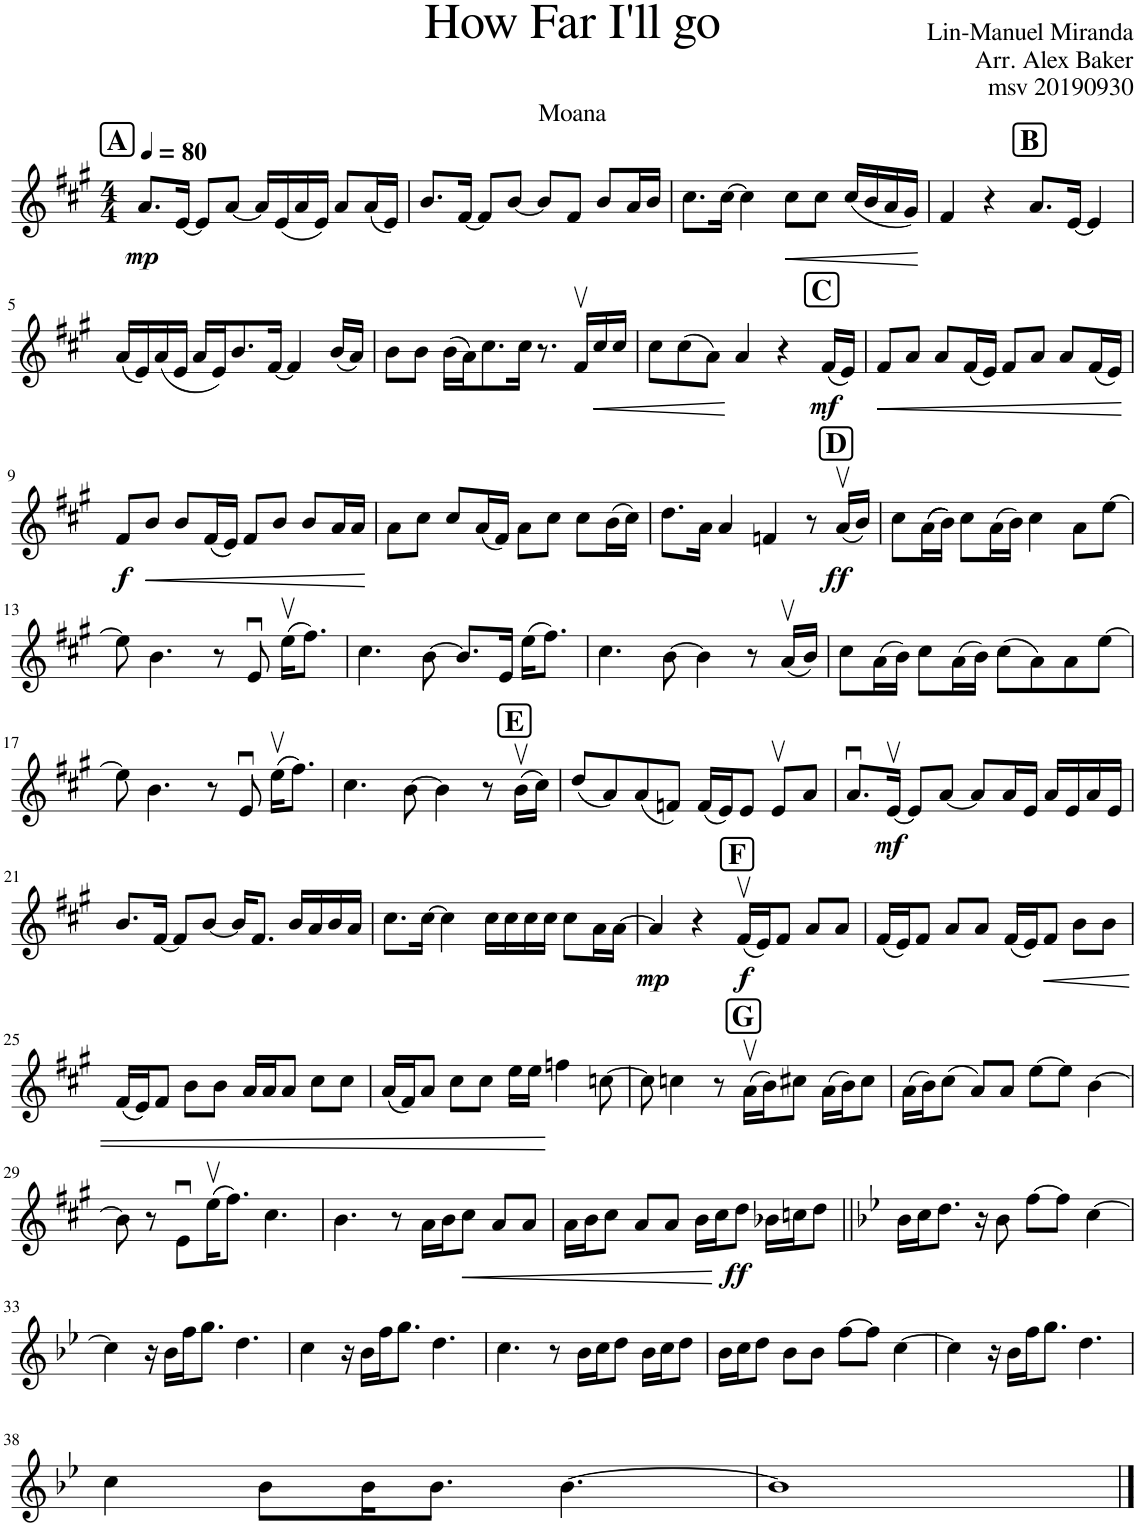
**kern	**dynam
*part1	*part1
*staff1	*staff1
*I"Violin	*
*I'Vln.	*
*clefG2	*
*k[f#c#g#]	*
*M4/4	*
*MM80	*
!!LO:REH:place=s1:a:B:cj:fs=14:t=A
=1	=1
!	!LO:DY:b
8.a/L	mp
[16e/Jk	.
8e/L]	.
[8a/J	.
16a/LL]	.
(16e/	.
16a/	.
16e/JJ)	.
8a/L	.
(16a/L	.
16e/JJ)	.
=2	=2
8.b/L	.
[16f#/Jk	.
8f#/L]	.
[8b/J	.
8b/L]	.
8f#/J	.
8b/L	.
16a/L	.
16b/JJ	.
=3	=3
8.cc#\L	.
[16cc#\Jk	.
4cc#\]	.
!	!LO:HP:b
8cc#\L	<
8cc#\J	.
(16cc#/LL	.
16b/	.
16a/	.
16g#/JJ)	.
.	[
!!LO:REH:place=s1:a:B:cj:fs=14:t=B:qo=2
=4	=4
4f#/	.
4r	.
8.a/L	.
[16e/Jk	.
4e/]	.
!!LO:LB:g=z
=5	=5
(16a/LL	.
16e/)	.
(16a/	.
16e/JJ	.
16a/LL	.
16e/J)	.
8.b/	.
[16f#/Jk	.
4f#/]	.
(16b/LL	.
16a/JJ)	.
=6	=6
8b\L	.
8b\J	.
(16b\LL	.
16a\J)	.
8.cc#\	.
16cc#\Jk	.
8.r	.
16f#v/LL	.
!	!LO:HP:b
16cc#/	<
16cc#/JJ	.
!!LO:REH:place=s1:a:B:cj:fs=14:t=C:qo=3.5
=7	=7
8cc#\L	.
(8cc#\	.
8a\J)	.
4a/	[
4r	.
!	!LO:DY:b
(16f#/LL	mf
16e/JJ)	.
=8	=8
!	!LO:HP:b
8f#/L	<
8a/J	.
8a/L	.
(16f#/L	.
16e/JJ)	.
8f#/L	.
8a/J	.
8a/L	.
(16f#/L	.
16e/JJ)	.
.	[
!!LO:LB:g=z
=9	=9
!	!LO:DY:b
8f#/L	f
!	!LO:HP:b
8b/J	<
8b/L	.
(16f#/L	.
16e/JJ)	.
8f#/L	.
8b/J	.
8b/L	.
16a/L	.
16a/JJ	.
.	[
=10	=10
8a\L	.
8cc#\J	.
8cc#/L	.
(16a/L	.
16f#/JJ)	.
8a\L	.
8cc#\J	.
8cc#\L	.
(16b\L	.
16cc#\JJ)	.
!!LO:REH:place=s1:a:B:cj:fs=14:t=D:qo=3.5
=11	=11
8.dd\L	.
16a\Jk	.
4a/	.
4fn/	.
8r	.
!	!LO:DY:b
(16av/LL	ff
16b/JJ)	.
=12	=12
8cc#\L	.
(((16a\L	.
16b\JJ)))	.
8cc#\L	.
(16a\L	.
16b\JJ)	.
4cc#\	.
8a\L	.
[8ee\J	.
!!LO:LB:g=z
=13	=13
8ee\]	.
4.b\	.
8r	.
8eu/	.
(16eev\KL	.
8.ff#\J)	.
=14	=14
4.cc#\	.
[8b\	.
8.b/L]	.
16e/Jk	.
(16ee\KL	.
8.ff#\J)	.
=15	=15
4.cc#\	.
[8b\	.
4b\]	.
8r	.
(16av/LL	.
16b/JJ)	.
=16	=16
8cc#\L	.
(16a\L	.
16b\JJ)	.
8cc#\L	.
(16a\L	.
16b\JJ)	.
(8cc#\L	.
8a\)	.
8a\	.
[8ee\J	.
!!LO:LB:g=z
=17	=17
8ee\]	.
4.b\	.
8r	.
8eu/	.
(16eev\KL	.
8.ff#\J)	.
!!LO:REH:place=s1:a:B:cj:fs=14:t=E:qo=3.5
=18	=18
4.cc#\	.
[8b\	.
4b\]	.
8r	.
(16bv\LL	.
16cc#\JJ)	.
=19	=19
(8dd/L	.
8a/)	.
(8a/	.
8fn/J)	.
(16f/LL	.
16e/J)	.
8e/J	.
8ev/L	.
8a/J	.
=20	=20
8.au/L	.
!	!LO:DY:b
[16ev/Jk	mf
8e/L]	.
[8a/J	.
8a/L]	.
16a/L	.
16e/JJ	.
16a/LL	.
16e/	.
16a/	.
16e/JJ	.
!!LO:LB:g=z
=21	=21
8.b/L	.
[16f#/Jk	.
8f#/L]	.
[8b/J	.
16b/KL]	.
8.f#/J	.
16b/LL	.
16a/	.
16b/	.
16a/JJ	.
=22	=22
8.cc#\L	.
[16cc#\Jk	.
4cc#\]	.
16cc#\LL	.
16cc#\	.
16cc#\	.
16cc#\JJ	.
8cc#\L	.
16a\L	.
[16a\JJ	.
!!LO:REH:place=s1:a:B:cj:fs=14:t=F:qo=2
=23	=23
!	!LO:DY:b
4a/]	mp
4r	.
!	!LO:DY:b
(16f#v/LL	f
16e/J)	.
8f#/J	.
8a/L	.
8a/J	.
=24	=24
(16f#/LL	.
16e/J)	.
8f#/J	.
8a/L	.
8a/J	.
(16f#/LL	.
16e/J)	.
!	!LO:HP:b
8f#/J	<
8b\L	.
8b\J	.
!!LO:LB:g=z
=25	=25
(16f#/LL	.
16e/J)	.
8f#/J	.
8b\L	.
8b\J	.
16a/LL	.
16a/J	.
8a/J	.
8cc#\L	.
8cc#\J	.
=26	=26
(16a/LL	.
16f#/J)	.
8a/J	.
8cc#\L	.
8cc#\J	.
16ee\LL	.
16ee\JJ	.
4ffn\	[
[8ccn\	.
!!LO:REH:place=s1:a:B:cj:fs=14:t=G:qo=2
=27	=27
8cc\]	.
4ccn\	.
8r	.
(16av\LL	.
16b\J)	.
8cc#X\J	.
(16a\LL	.
16b\J)	.
8cc#\J	.
=28	=28
(16a\LL	.
16b\J)	.
(8cc#\J	.
8a/L)	.
8a/J	.
[8ee\L	.
8ee\J]	.
[4b\	.
!!LO:LB:g=z
=29	=29
8b\]	.
8r	.
8eu\L	.
(16eev\K	.
8.ff#\J)	.
4.cc#\	.
=30	=30
4.b\	.
8r	.
16a\LL	.
16b\J	.
!	!LO:HP:b
8cc#\J	<
8a/L	.
8a/J	.
=31	=31
16a\LL	.
16b\J	.
8cc#\J	.
8a/L	.
8a/J	.
16b\LL	.
16cc#\J	.
!	!LO:DY:n=1:b
8dd\J	[ ff
16b-X\LL	.
16ccn\J	.
8dd\J	.
=32||	=32||
*k[b-e-]	*
16b-\LL	.
16cc\J	.
8.dd\J	.
16r	.
8b-\	.
[8ff\L	.
8ff\J]	.
[4cc\	.
!!LO:LB:g=z
=33	=33
4cc\]	.
16r	.
16b-\LL	.
16ff\J	.
8.gg\J	.
4.dd\	.
=34	=34
4cc\	.
16r	.
16b-\LL	.
16ff\J	.
8.gg\J	.
4.dd\	.
=35	=35
4.cc\	.
8r	.
16b-\LL	.
16cc\J	.
8dd\J	.
16b-\LL	.
16cc\J	.
8dd\J	.
=36	=36
16b-\LL	.
16cc\J	.
8dd\J	.
8b-\L	.
8b-\J	.
[8ff\L	.
8ff\J]	.
[4cc\	.
=37	=37
4cc\]	.
16r	.
16b-\LL	.
16ff\J	.
8.gg\J	.
4.dd\	.
!!LO:LB:g=z
=38	=38
4cc\	.
8b-\L	.
16b-\K	.
8.b-\J	.
[4.b-\	.
=39	=39
1b-]	.
==	==
*-	*-
